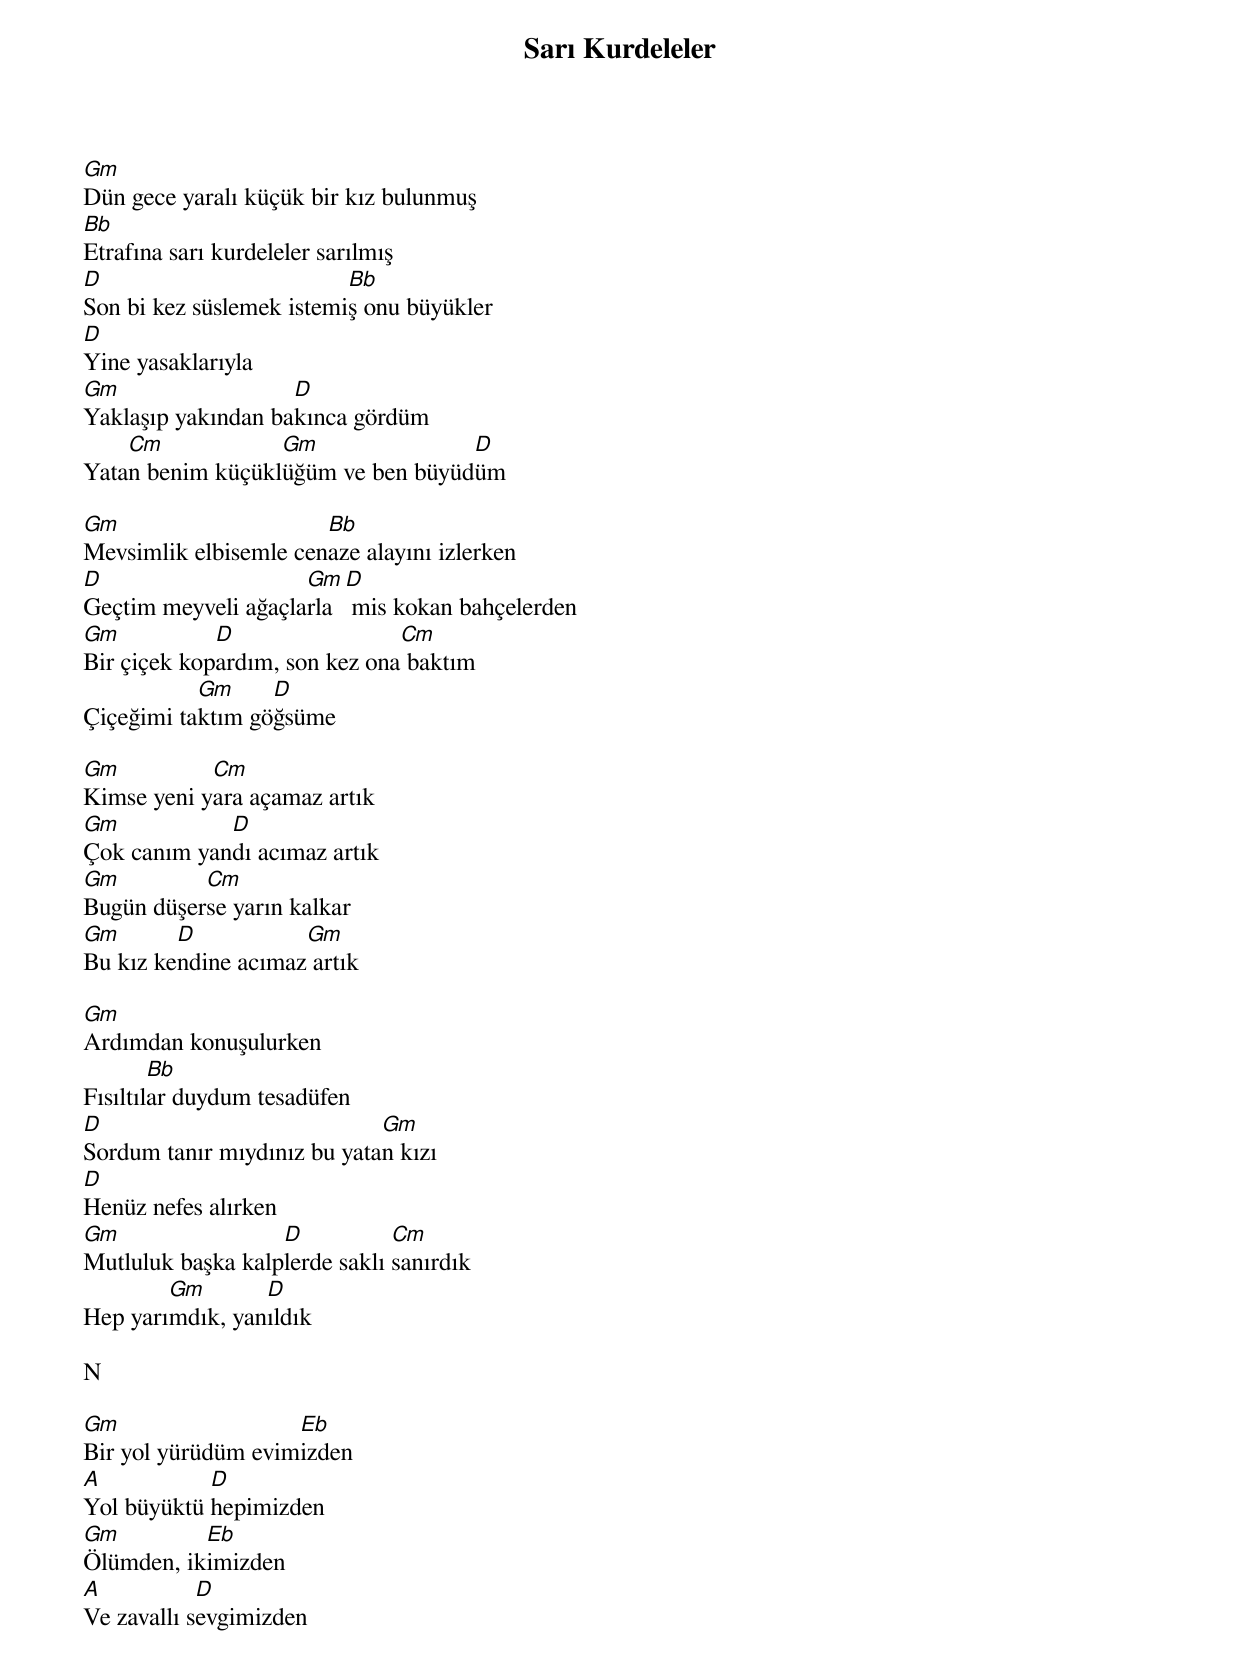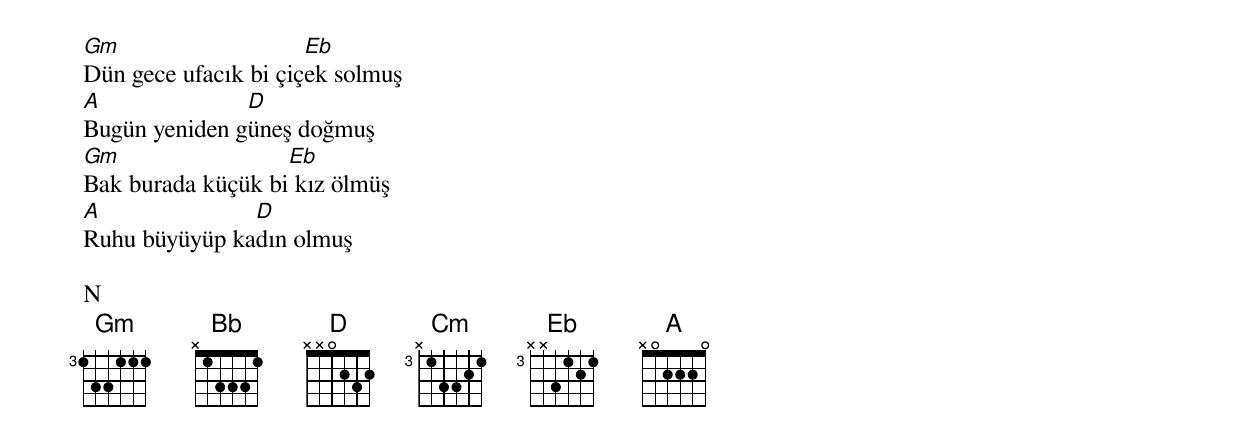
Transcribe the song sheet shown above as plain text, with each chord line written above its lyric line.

{title: Sarı Kurdeleler}
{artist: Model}

Gm
Dün gece yaralı küçük bir kız bulunmuş
Bb
Etrafına sarı kurdeleler sarılmış
D                         Bb
Son bi kez süslemek istemiş onu büyükler
D
Yine yasaklarıyla
Gm                  D
Yaklaşıp yakından bakınca gördüm
    Cm            Gm               D
Yatan benim küçüklüğüm ve ben büyüdüm

Gm                     Bb
Mevsimlik elbisemle cenaze alayını izlerken
D                    Gm D
Geçtim meyveli ağaçlarla mis kokan bahçelerden
Gm           D                 Cm
Bir çiçek kopardım, son kez ona baktım
           Gm     D
Çiçeğimi taktım göğsüme

Gm          Cm
Kimse yeni yara açamaz artık
Gm           D
Çok canım yandı acımaz artık
Gm         Cm
Bugün düşerse yarın kalkar
Gm       D           Gm
Bu kız kendine acımaz artık

Gm
Ardımdan konuşulurken
        Bb
Fısıltılar duydum tesadüfen
D                            Gm
Sordum tanır mıydınız bu yatan kızı
D
Henüz nefes alırken
Gm                 D           Cm
Mutluluk başka kalplerde saklı sanırdık
        Gm       D
Hep yarımdık, yanıldık

N

Gm                  Eb
Bir yol yürüdüm evimizden
A           D
Yol büyüktü hepimizden
Gm         Eb
Ölümden, ikimizden
A           D
Ve zavallı sevgimizden
Gm                    Eb
Dün gece ufacık bi çiçek solmuş
A              D
Bugün yeniden güneş doğmuş
Gm                 Eb
Bak burada küçük bi kız ölmüş
A              D
Ruhu büyüyüp kadın olmuş

N
